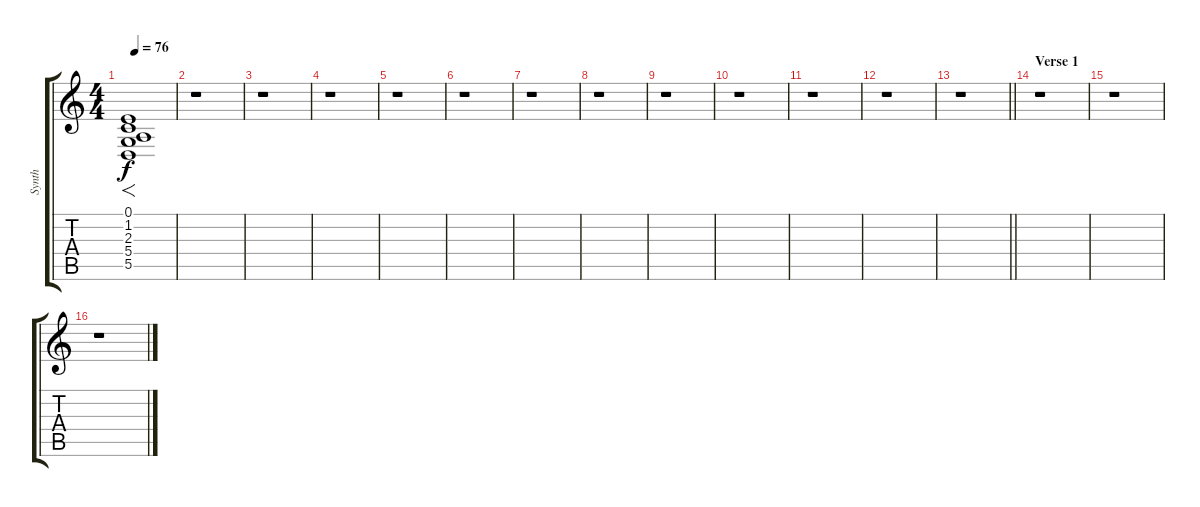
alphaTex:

\track ("Synth" "Synth") {instrument synthstrings1}
\staff {score tabs}
\tuning (E4 B3 G3 D3 A2 E2) {hide}
\ts (4 4)
\tempo 76
\clef g2
\ks c
(0.1 1.2 2.3 5.4 5.5).1{f dy f instrument synthstrings1} |
r.1 |
r.1 |
r.1 |
r.1 |
r.1 |
r.1 |
r.1 |
r.1 |
r.1 |
r.1 |
r.1 |
\barLineRight lightlight
r.1 |
\section ("" "Verse 1")
r.1 |
r.1 |
r.1
